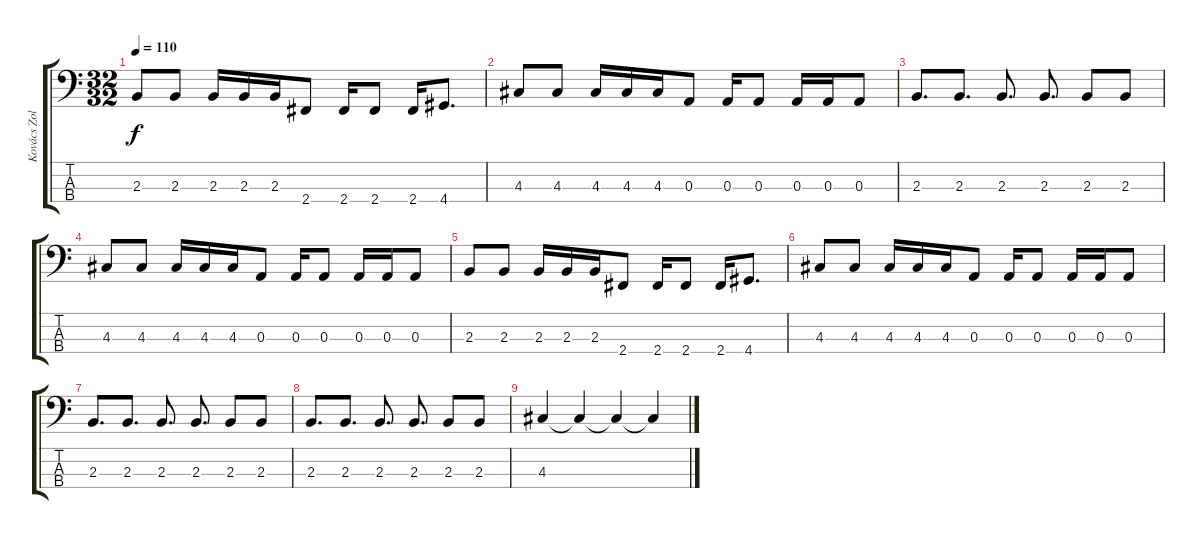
\track ("Kovács Zoltán (Zoli)" "Kovács Zol") {instrument electricbasspick}
\staff {score tabs}
\tuning (G2 D2 A1 E1) {hide}
\ts (32 32)
\tempo 110
\clef f4
\ks c
2.3.8{dy f} 2.3.8 2.3.16 2.3.16 2.3.16 2.4.8 2.4.16 2.4.8 2.4.16 4.4.8{d} |
4.3.8 4.3.8 4.3.16 4.3.16 4.3.16 0.3.8 0.3.16 0.3.8 0.3.16 0.3.16 0.3.8 |
2.3.8{d} 2.3.8{d} 2.3.8{d} 2.3.8{d} 2.3.8 2.3.8 |
4.3.8 4.3.8 4.3.16 4.3.16 4.3.16 0.3.8 0.3.16 0.3.8 0.3.16 0.3.16 0.3.8 |
2.3.8 2.3.8 2.3.16 2.3.16 2.3.16 2.4.8 2.4.16 2.4.8 2.4.16 4.4.8{d} |
4.3.8 4.3.8 4.3.16 4.3.16 4.3.16 0.3.8 0.3.16 0.3.8 0.3.16 0.3.16 0.3.8 |
2.3.8{d} 2.3.8{d} 2.3.8{d} 2.3.8{d} 2.3.8 2.3.8 |
2.3.8{d} 2.3.8{d} 2.3.8{d} 2.3.8{d} 2.3.8 2.3.8 |
4.3.4 4.3{t}.4 4.3{t}.4 4.3{t}.4
